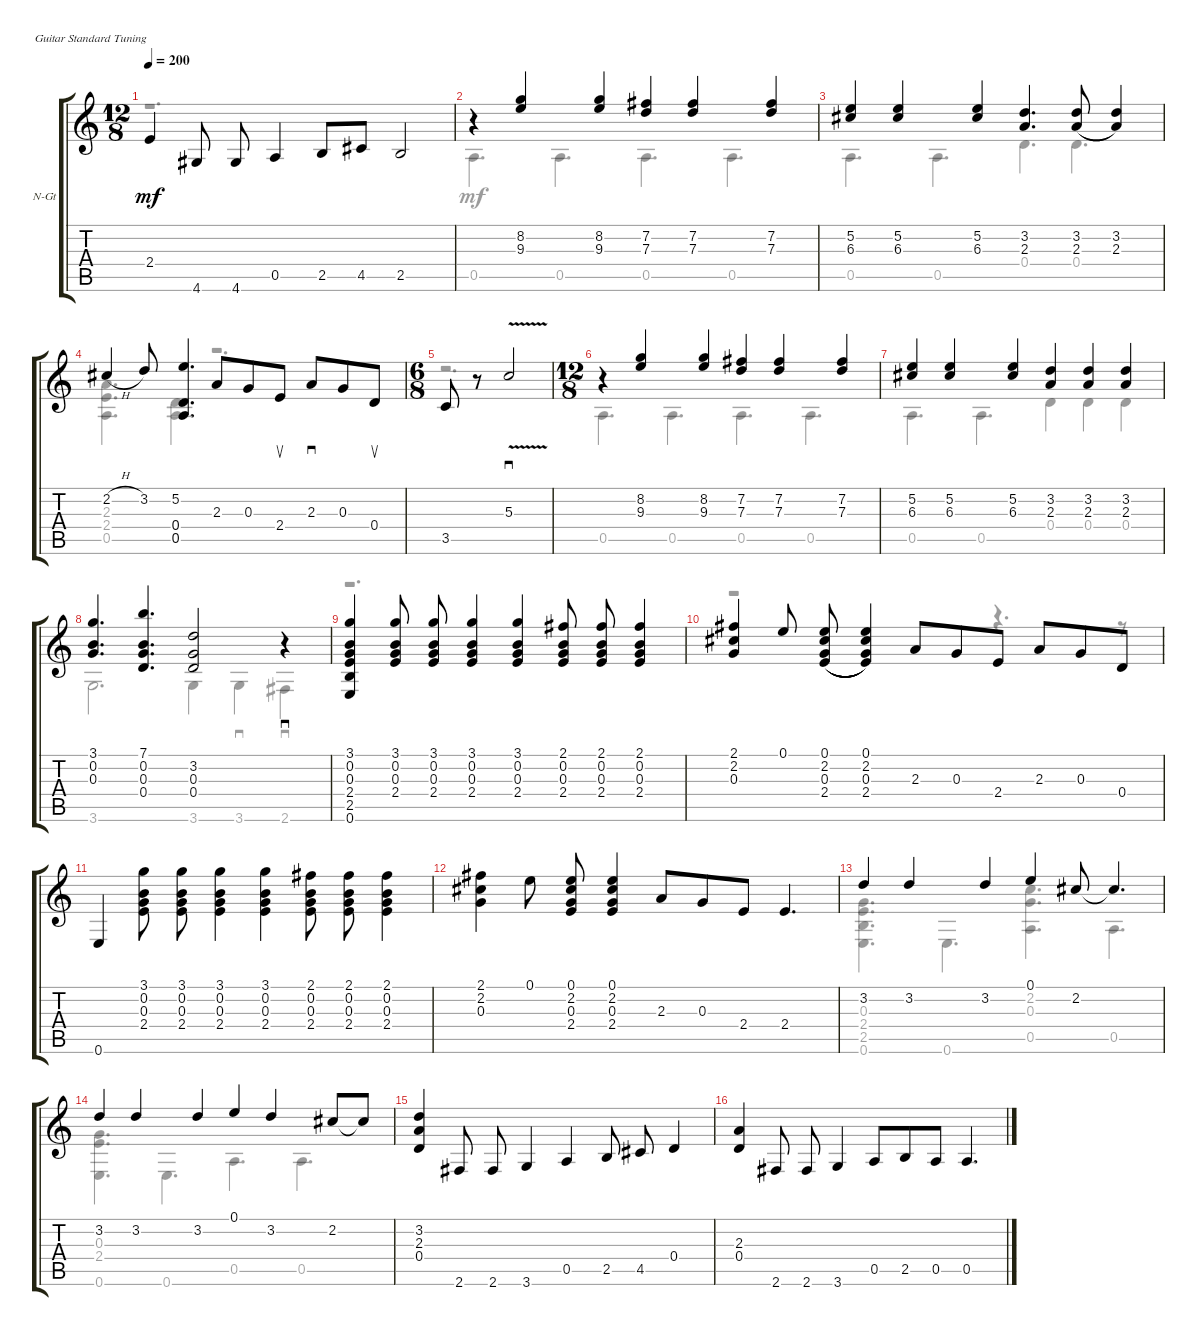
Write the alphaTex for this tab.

\defaultSystemsLayout 4
\bracketExtendMode groupsimilarinstruments
\firstSystemTrackNameOrientation horizontal
\otherSystemsTrackNameOrientation horizontal
\track ("Nylon Guitar" "N-Gt") {instrument acousticguitarnylon}
\staff {score tabs}
\tuning (E4 B3 G3 D3 A2 E2)
\voice
\ts (12 8)
\tempo 200
\clef g2
\scale
1.03909
\ks c
2.4.4{dy mf} 4.6.8 4.6.8 0.5.4 2.5.8 4.5.8 2.5.2 |
\scale
0.960908 r.4 (8.2 9.3).4 (8.2 9.3).4 (7.2 7.3).4 (7.2 7.3).4 (7.2 7.3).4 |
\scale
1.03909 (5.2 6.3).4 (5.2 6.3).4 (5.2 6.3).4 (3.2 2.3).4{d} (3.2 2.3).8{legatoorigin} (3.2 2.3).4 |
\scale
0.960908 2.2{h}.4 3.2.8 (5.2 0.4 0.5).4{d} 2.3.8 0.3.8 2.4.8{su} 2.3.8{sd} 0.3.8 0.4.8{su} |
\ts (6 8)
\scale
1.06936 3.5.8 r.8 5.3{v}.2{sd} |
\ts (12 8)
\scale
0.930643 r.4 (8.2 9.3).4 (8.2 9.3).4 (7.2 7.3).4 (7.2 7.3).4 (7.2 7.3).4 |
\scale
1.03909 (5.2 6.3).4 (5.2 6.3).4 (5.2 6.3).4 (3.2 2.3).4 (3.2 2.3).4 (3.2 2.3).4 |
\scale
0.960908 (3.1 0.2 0.3).4{d} (7.1 0.2 0.3 0.4).4{d} (3.2 0.3 0.4).2 r.4{sd} |
\scale
1.03909 (3.1 0.2 0.3 2.4 2.5 0.6).4 (3.1 0.2 0.3 2.4).8 (3.1 0.2 0.3 2.4).8 (3.1 0.2 0.3 2.4).4 (3.1 0.2 0.3 2.4).4 (2.1 0.2 0.3 2.4).8 (2.1 0.2 0.3 2.4).8 (2.1 0.2 0.3 2.4).4 |
\scale
0.960908 (2.1 2.2 0.3).4 0.1.8 (0.1 2.2 0.3 2.4).8{legatoorigin} (0.1 2.2 0.3 2.4).4 2.3.8 0.3.8 2.4.8 2.3.8 0.3.8 0.4.8 |
\scale
1.03909 0.6.4 (3.1 0.2 0.3 2.4).8 (3.1 0.2 0.3 2.4).8 (3.1 0.2 0.3 2.4).4 (3.1 0.2 0.3 2.4).4 (2.1 0.2 0.3 2.4).8 (2.1 0.2 0.3 2.4).8 (2.1 0.2 0.3 2.4).4 |
\scale
0.960908 (2.1 2.2 0.3).4 0.1.8 (0.1 2.2 0.3 2.4).8 (0.3 0.1 2.2 2.4).4 2.3.8 0.3.8 2.4.8 2.4.4{d} |
\scale
1.03909 3.2.4 3.2.4 3.2.4 0.1.4 2.2.8 2.2{t}.4{d} |
\scale
0.960908 3.2.4 3.2.4 3.2.4 0.1.4 3.2.4 2.2.8 2.2{t}.8 |
\scale
1.03909 (3.2 2.3 0.4).4 2.6.8 2.6.8 3.6.4 0.5.4 2.5.8 4.5.8 0.4.4 |
\scale
0.960908 (0.4 2.3).4 2.6.8 2.6.8 3.6.4 0.5.8 2.5.8 0.5.8 0.5.4{d}
\voice
\clef g2
\ottava regular
\simile none
\scale
1.03909
\ks c
r.1{d dy mf} |
\scale
0.960908 0.5.4{d} 0.5.4{d} 0.5.4{d} 0.5.4{d} |
\scale
1.03909 0.5.4{d} 0.5.4{d} 0.4.4{d} 0.4.4{d} |
\scale
0.960908 (2.3 2.4 0.5).4{d} (0.4 0.5).4{d} r.2{d} |
\scale
1.06936 r.2{d} |
\scale
0.930643 0.5.4{d} 0.5.4{d} 0.5.4{d} 0.5.4{d} |
\scale
1.03909 0.5.4{d} 0.5.4{d} 0.4.4 0.4.4 0.4.4 |
\scale
0.960908 3.6.2{d} 3.6.4 3.6.4{sd} 2.6.4{sd} |
\scale
1.03909 r.1{d} |
\scale
0.960908 r.1 r.4{d} r.8 |
\scale
1.03909 |
\scale
0.960908 |
\scale
1.03909 (0.6 0.3 2.4 2.5).4{d} 0.6.4{d} (0.5 2.2 0.3).4{d} 0.5.4{d} |
\scale
0.960908 (0.6 0.3 2.4).4{d} 0.6.4{d} 0.5.4{d} 0.5.4{d} |
\scale
1.03909 |
\scale
0.960908
